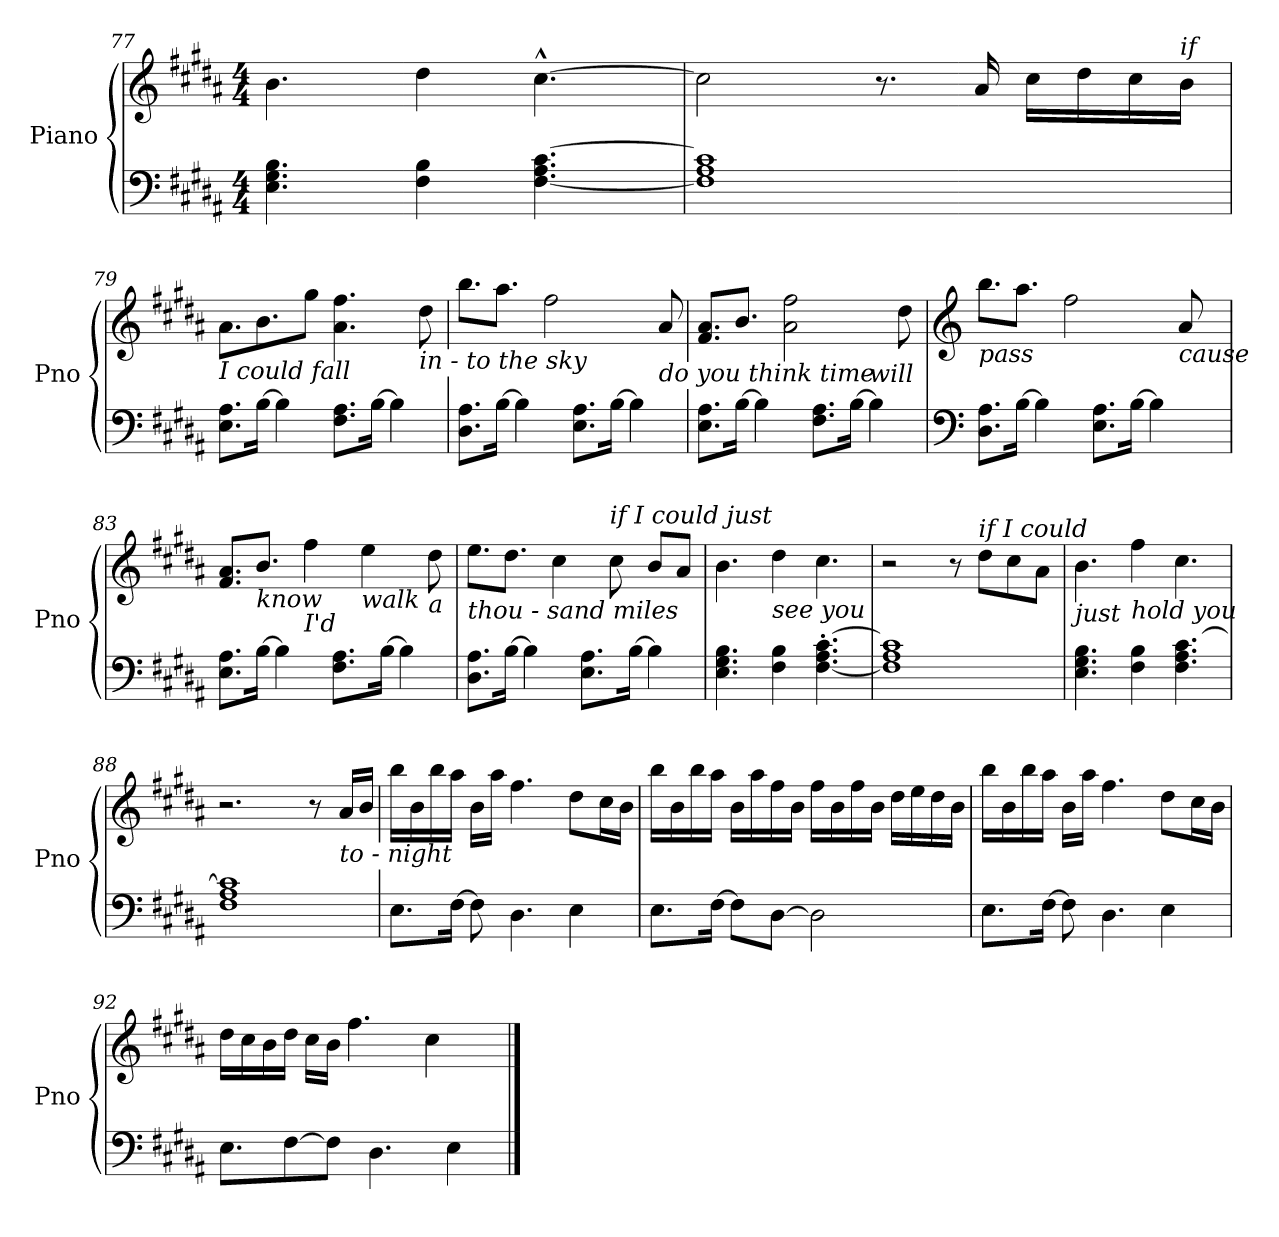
**kern	**kern
*part1	*part1
*staff2	*staff1
*I"Piano	*
*I'Pno	*
*clefF4	*clefG2
*k[f#c#g#d#a#]	*k[f#c#g#d#a#]
*M4/4	*M4/4
=77	=77
4.E\ 4.G#\ 4.B\	4.b\
4F#\ 4B\	4dd#\
[4.F#\ 4.A#\ [4.c#\	[4.cc#^^\
=78	=78
1F#] 1A# 1c#]	2cc#\]
.	8.r
.	16a#/
.	16cc#\LL
.	16dd#\
.	16cc#\
!	!LO:TX:a:i:t=if
.	16b\JJ
!!LO:LB:g=z
=79	=79
!	!LO:TX:b:i:t=I could fall
8.E\ 8.A#\L	8.a#\L
[16B\Jk	8.b\
4B\]	.
.	8gg#\J
8.F#\ 8.A#\L	4.a#\ 4.ff#\
[16B\Jk	.
4B\]	.
!	!LO:TX:b:i:t=in - to the sky
.	8dd#\
=80	=80
8.D#\ 8.A#\L	8.bb\L
[16B\Jk	8.aa#\J
4B\]	.
.	2ff#\
8.E\ 8.A#\L	.
[16B\Jk	.
4B\]	.
!	!LO:TX:b:i:t=do you think time
.	8a#/
=81	=81
8.E\ 8.A#\L	8.f#/ 8.a#/L
[16B\Jk	8.b/J
4B\]	.
.	2a#\ 2ff#\
8.F#\ 8.A#\L	.
[16B\Jk	.
!LO:TX:a:i:t=will	!
4B\]	.
.	8dd#\
!!LO:PB:g=z
=82	=82
*clefF4	*clefG2
!	!LO:TX:b:i:t=pass
8.D#\ 8.A#\L	8.bb\L
[16B\Jk	8.aa#\J
4B\]	.
.	2ff#\
8.E\ 8.A#\L	.
[16B\Jk	.
4B\]	.
!	!LO:TX:b:i:t=cause
.	8a#/
=83	=83
8.E\ 8.A#\L	8.f#/ 8.a#/L
!	!LO:TX:b:i:t=know
[16B\Jk	8.b/J
4B\]	.
!	!LO:TX:b:i:t=I'd
.	4ff#\
8.F#\ 8.A#\L	.
!	!LO:TX:b:i:t=walk
.	4ee\
[16B\Jk	.
4B\]	.
!	!LO:TX:b:i:t=a
.	8dd#\
!!LO:LB:g=z
=84	=84
!	!LO:TX:b:i:t=thou - sand miles
8.D#\ 8.A#\L	8.ee\L
[16B\Jk	8.dd#\J
4B\]	.
.	4cc#\
8.E\ 8.A#\L	.
!	!LO:TX:a:i:t=if I could just
.	8cc#\
[16B\Jk	.
4B\]	8b/L
.	8a#/J
=85	=85
4.E\ 4.G#\ 4.B\	4.b\
!	!LO:TX:b:i:t=see you
4F#\ 4B\	4dd#\
[4.F#\' 4.A#\' [4.c#\'	4.cc#\
=86	=86
1F#] 1A# 1c#]	2r
.	8r
!	!LO:TX:a:i:t=if I could
.	8dd#\L
.	8cc#\
.	8a#\J
!!LO:LB:g=z
=87	=87
!	!LO:TX:b:i:t=just
4.E\ 4.G#\ 4.B\	4.b\
!	!LO:TX:b:i:t=hold you
4F#\ 4B\	4ff#\
4.F#\ 4.A#\ [4.c#\	4.cc#\
=88	=88
1F# 1A# 1c#]	2.r
.	8r
!	!LO:TX:b:i:t=to - night
.	16a#/LL
.	16b/JJ
=89	=89
8.E\L	16bb\LL
.	16b\
.	16bb\
[16F#\Jk	16aa#\JJ
8F#\]	16b\LL
.	16aa#\JJ
4.D#\	4.ff#\
4E\	8dd#\L
.	16cc#\L
.	16b\JJ
!!LO:LB:g=z
=90	=90
8.E\L	16bb\LL
.	16b\
.	16bb\
[16F#\Jk	16aa#\JJ
8F#\L]	16b\LL
.	16aa#\
[8D#\J	16ff#\
.	16b\JJ
2D#\]	16ff#\LL
.	16b\
.	16ff#\
.	16b\JJ
.	16dd#\LL
.	16ee\
.	16dd#\
.	16b\JJ
=91	=91
8.E\L	16bb\LL
.	16b\
.	16bb\
[16F#\Jk	16aa#\JJ
8F#\]	16b\LL
.	16aa#\JJ
4.D#\	4.ff#\
4E\	8dd#\L
.	16cc#\L
.	16b\JJ
!!LO:LB:g=z
=92	=92
8.E\L	16dd#\LL
.	16cc#\
.	16b\
[8F#\	16dd#\JJ
.	16cc#\LL
8F#\J]	16b\JJ
.	4.ff#\
4.D#\	.
.	4cc#\
4E\	.
.	16ryy
==	==
*-	*-
